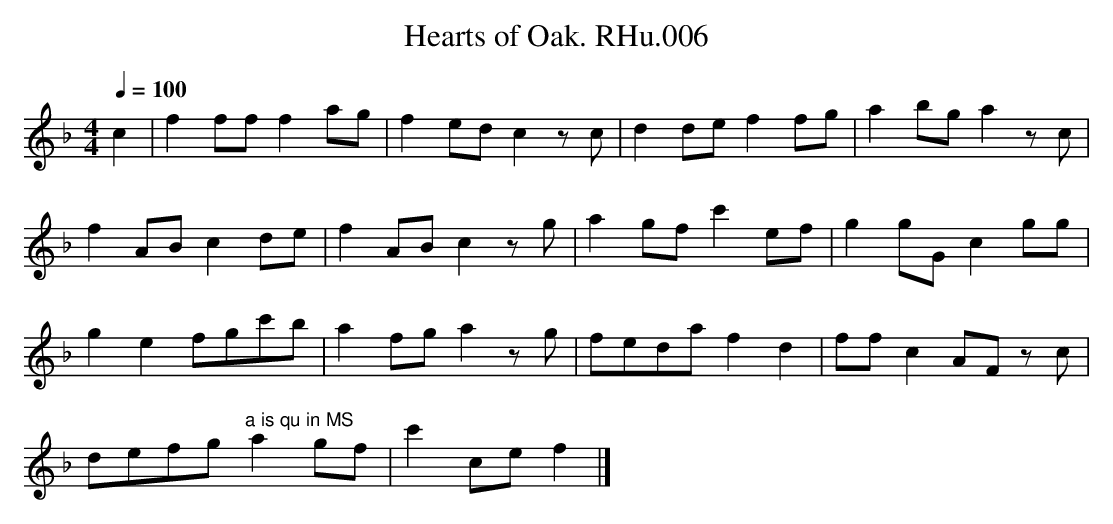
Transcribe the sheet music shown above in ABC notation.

X:1
T:Hearts of Oak. RHu.006
L:1/8
M:4/4
Q:1/4=100
K:F
c2|f2fff2ag|f2edc2zc|d2def2fg|a2bga2zc|!
f2ABc2de|f2ABc2zg|a2gfc'2ef|g2gGc2gg|!
g2e2fgc'b|a2fga2zg|fedaf2d2|ffc2AF zc|!
defg "^a is qu in MS"a2gf|c'2cef2|]
